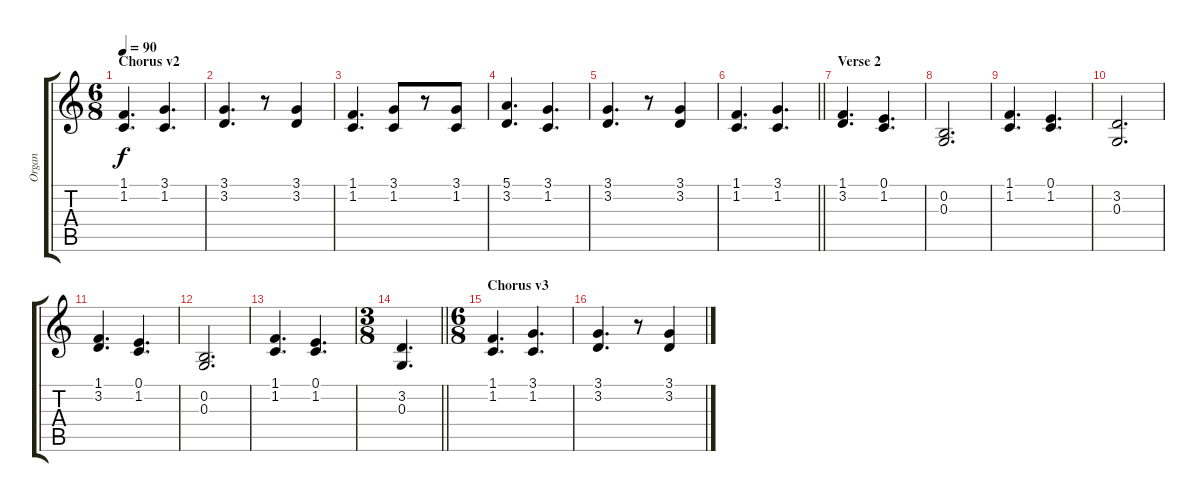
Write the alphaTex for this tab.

\track ("Organ" "Organ") {instrument drawbarorgan}
\staff {score tabs}
\tuning (E4 B3 G3 D3 A2 E2) {hide}
\ts (6 8)
\section ("" "Chorus v2")
\tempo 90
\clef g2
\ks c
(1.1 1.2).4{d dy f} (3.1 1.2).4{d} |
(3.1 3.2).4{d} r.8 (3.1 3.2).4 |
(1.1 1.2).4{d} (3.1 1.2).8 r.8 (3.1 1.2).8 |
(5.1 3.2).4{d} (3.1 1.2).4{d} |
(3.1 3.2).4{d} r.8 (3.1 3.2).4 |
\barLineRight lightlight
(1.1 1.2).4{d} (3.1 1.2).4{d} |
\section ("" "Verse 2")
(1.1 3.2).4{d} (0.1 1.2).4{d} |
(0.2 0.3).2{d} |
(1.1 1.2).4{d} (0.1 1.2).4{d} |
(3.2 0.3).2{d} |
(1.1 3.2).4{d} (0.1 1.2).4{d} |
(0.2 0.3).2{d} |
(1.1 1.2).4{d} (0.1 1.2).4{d} |
\ts (3 8)
\barLineRight lightlight
(3.2 0.3).4{d} |
\ts (6 8)
\section ("" "Chorus v3")
(1.1 1.2).4{d} (3.1 1.2).4{d} |
(3.1 3.2).4{d} r.8 (3.1 3.2).4
